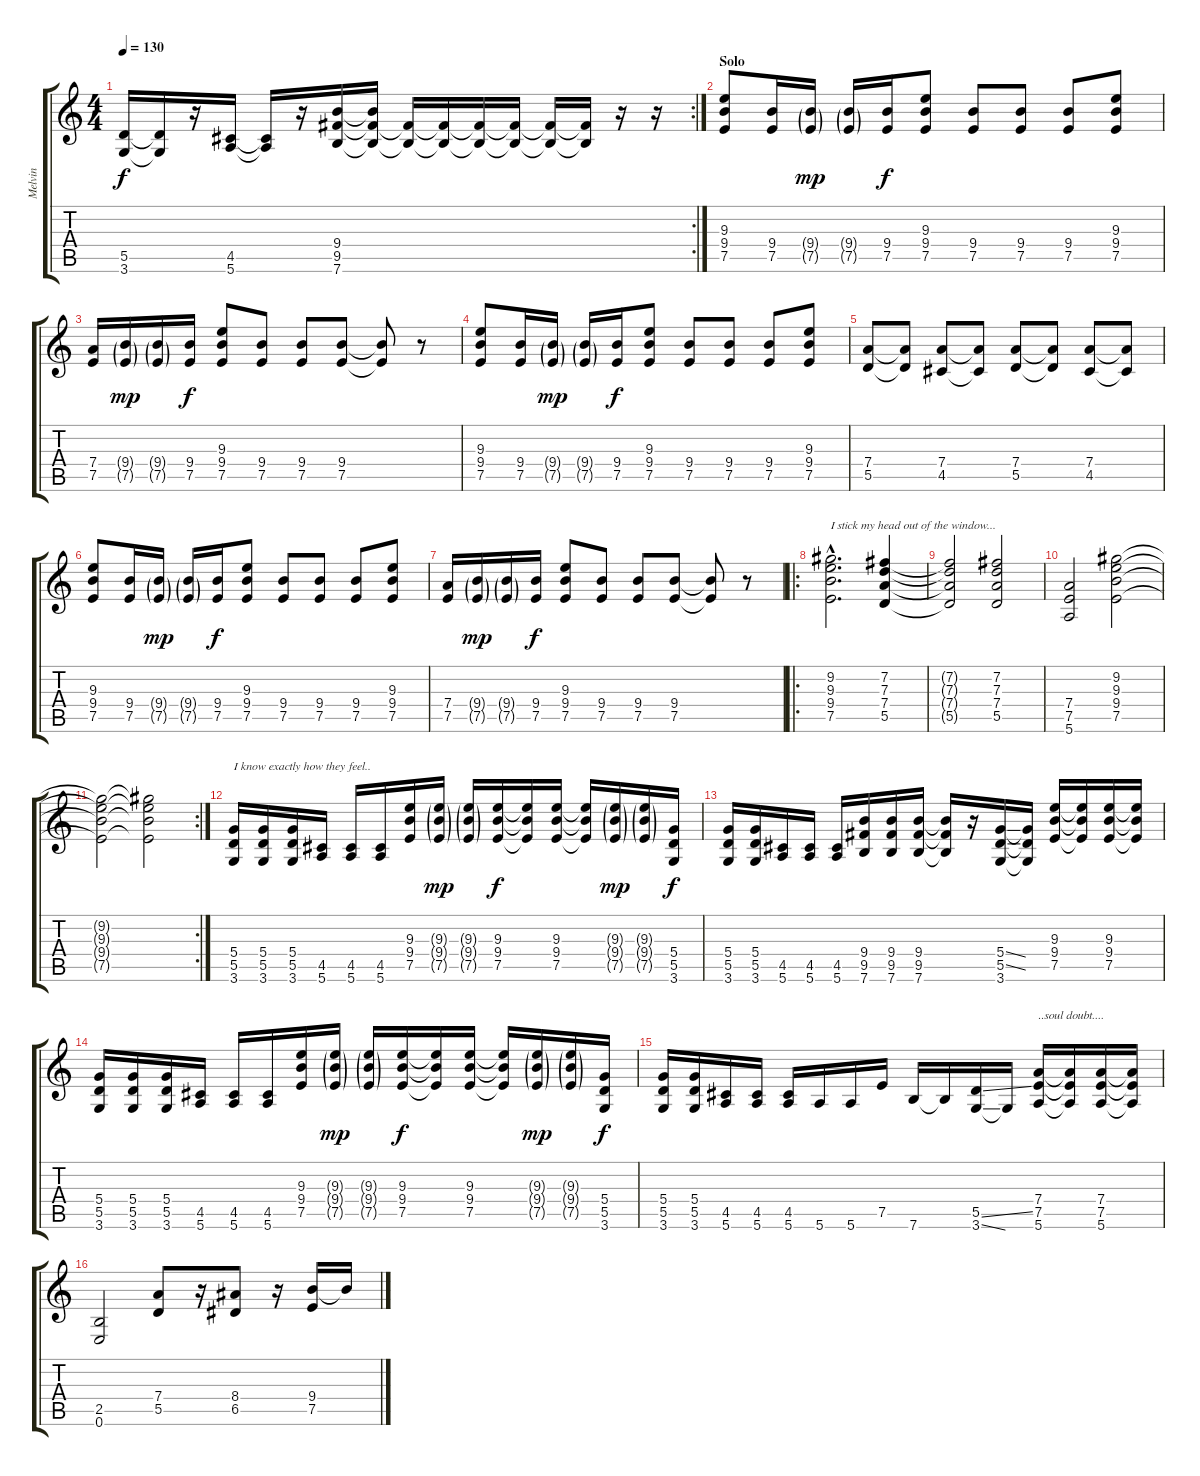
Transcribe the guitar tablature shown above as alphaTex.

\track ("Melvin" "Melvin") {instrument distortionguitar}
\staff {score tabs}
\tuning (E4 B3 G3 D3 A2 E2) {hide}
\rc 2
\ts (4 4)
\tempo 130
\clef g2
\ks c
(5.5 3.6).16{dy f} (5.5{t} 3.6{t}).16 r.16 (4.5 5.6).16 (4.5{t} 5.6{t}).16 r.16 (9.4 9.5 7.6).16 (9.4{t} 9.5{t} 7.6{t}).16 (9.5{t} 7.6{t}).16 (9.5{t} 7.6{t}).16 (9.5{t} 7.6{t}).16 (9.5{t} 7.6{t}).16 (9.5{t} 7.6{t}).16 (9.5{t} 7.6{t}).16 r.16 r.16 |
\section ("" "Solo")
(9.3 9.4 7.5).8 (9.4 7.5).16 (9.4{g} 7.5{g}).16{dy mp} (9.4{g} 7.5{g}).16 (9.4 7.5).16{dy f} (9.3 9.4 7.5).8 (9.4 7.5).8 (9.4 7.5).8 (9.4 7.5).8 (9.3 9.4 7.5).8 |
(7.4 7.5).16 (9.4{g} 7.5{g}).16{dy mp} (9.4{g} 7.5{g}).16 (9.4 7.5).16{dy f} (9.3 9.4 7.5).8 (9.4 7.5).8 (9.4 7.5).8 (9.4 7.5).8 (9.4{t} 7.5{t}).8 r.8 |
(9.3 9.4 7.5).8 (9.4 7.5).16 (9.4{g} 7.5{g}).16{dy mp} (9.4{g} 7.5{g}).16 (9.4 7.5).16{dy f} (9.3 9.4 7.5).8 (9.4 7.5).8 (9.4 7.5).8 (9.4 7.5).8 (9.3 9.4 7.5).8 |
(7.4 5.5).8 (7.4{t} 5.5{t}).8 (7.4 4.5).8 (7.4{t} 4.5{t}).8 (7.4 5.5).8 (7.4{t} 5.5{t}).8 (7.4 4.5).8 (7.4{t} 4.5{t}).8 |
(9.3 9.4 7.5).8 (9.4 7.5).16 (9.4{g} 7.5{g}).16{dy mp} (9.4{g} 7.5{g}).16 (9.4 7.5).16{dy f} (9.3 9.4 7.5).8 (9.4 7.5).8 (9.4 7.5).8 (9.4 7.5).8 (9.3 9.4 7.5).8 |
(7.4 7.5).16 (9.4{g} 7.5{g}).16{dy mp} (9.4{g} 7.5{g}).16 (9.4 7.5).16{dy f} (9.3 9.4 7.5).8 (9.4 7.5).8 (9.4 7.5).8 (9.4 7.5).8 (9.4{t} 7.5{t}).8 r.8 |
\ro
(9.2{hac} 9.3{hac} 9.4{hac} 7.5{hac}).2{d txt "I stick my head out of the window..."} (7.2 7.3 7.4 5.5).4 |
(7.2{t} 7.3{t} 7.4{t} 5.5{t}).2 (7.2 7.3 7.4 5.5).2 |
(7.4 7.5 5.6).2 (9.2 9.3 9.4 7.5).2 |
\rc 2
(9.2{t} 9.3{t} 9.4{t} 7.5{t}).2 (9.2{t} 9.3{t} 9.4{t} 7.5{t}).2 |
(5.4 5.5 3.6).16{txt "I know exactly how they feel.."} (5.4 5.5 3.6).16 (5.4 5.5 3.6).16 (4.5 5.6).16 (4.5 5.6).16 (4.5 5.6).16 (9.3 9.4 7.5).16 (9.3{g} 9.4{g} 7.5{g}).16{dy mp} (9.3{g} 9.4{g} 7.5{g}).16 (9.3 9.4 7.5).16{dy f} (9.3{t} 9.4{t} 7.5{t}).16 (9.3 9.4 7.5).16 (9.3{t} 9.4{t} 7.5{t}).16 (9.3{g} 9.4{g} 7.5{g}).16{dy mp} (9.3{g} 9.4{g} 7.5{g}).16 (5.4 5.5 3.6).16{dy f} |
(5.4 5.5 3.6).16 (5.4 5.5 3.6).16 (4.5 5.6).16 (4.5 5.6).16 (4.5 5.6).16 (9.4 9.5 7.6).16 (9.4 9.5 7.6).16 (9.4 9.5 7.6).16 (9.4{t} 9.5{t} 7.6{t}).16 r.16 (5.4{ss} 5.5{ss} 3.6).16 (5.4{t} 5.5{t} 3.6{t}).16 (9.3 9.4 7.5).16 (9.3{t} 9.4{t} 7.5{t}).16 (9.3 9.4 7.5).16 (9.3{t} 9.4{t} 7.5{t}).16 |
(5.4 5.5 3.6).16 (5.4 5.5 3.6).16 (5.4 5.5 3.6).16 (4.5 5.6).16 (4.5 5.6).16 (4.5 5.6).16 (9.3 9.4 7.5).16 (9.3{g} 9.4{g} 7.5{g}).16{dy mp} (9.3{g} 9.4{g} 7.5{g}).16 (9.3 9.4 7.5).16{dy f} (9.3{t} 9.4{t} 7.5{t}).16 (9.3 9.4 7.5).16 (9.3{t} 9.4{t} 7.5{t}).16 (9.3{g} 9.4{g} 7.5{g}).16{dy mp} (9.3{g} 9.4{g} 7.5{g}).16 (5.4 5.5 3.6).16{dy f} |
(5.4 5.5 3.6).16 (5.4 5.5 3.6).16 (4.5 5.6).16 (4.5 5.6).16 (4.5 5.6).16 5.6.16 5.6.16 7.5.16 7.6.16 7.6{t}.16 (5.5{ss} 3.6{ss}).16 3.6{t}.16 (7.4 7.5 5.6).16{txt "..soul doubt...."} (7.4{t} 7.5{t} 5.6{t}).16 (7.4 7.5 5.6).16 (7.4{t} 7.5{t} 5.6{t}).16 |
(2.5 0.6).2 (7.4 5.5).8 r.16 (8.4 6.5).8 r.16 (9.4 7.5).16 9.4{t}.16
